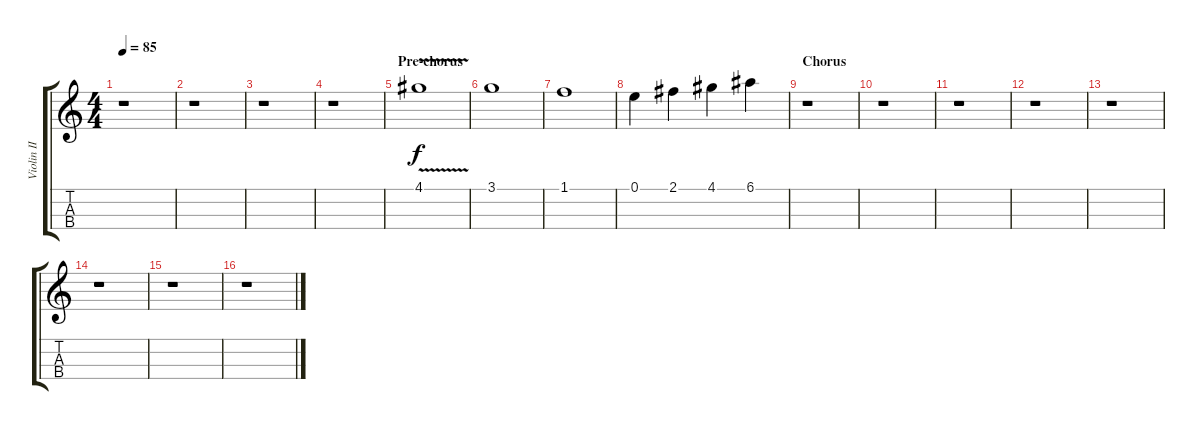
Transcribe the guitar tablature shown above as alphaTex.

\track ("Violin II" "Violin II") {instrument violin}
\staff {score tabs}
\tuning (E5 A4 D4 G3) {hide}
\ts (4 4)
\tempo 85
\clef g2
\ks c
r.1{dy f} |
r.1 |
r.1 |
r.1 |
\section ("" "Pre-chorus")
4.1{v}.1{volume 6} |
3.1.1 |
1.1.1 |
0.1.4 2.1.4 4.1.4 6.1.4 |
\section ("" "Chorus")
r.1 |
r.1 |
r.1 |
r.1 |
r.1 |
r.1 |
r.1 |
r.1
